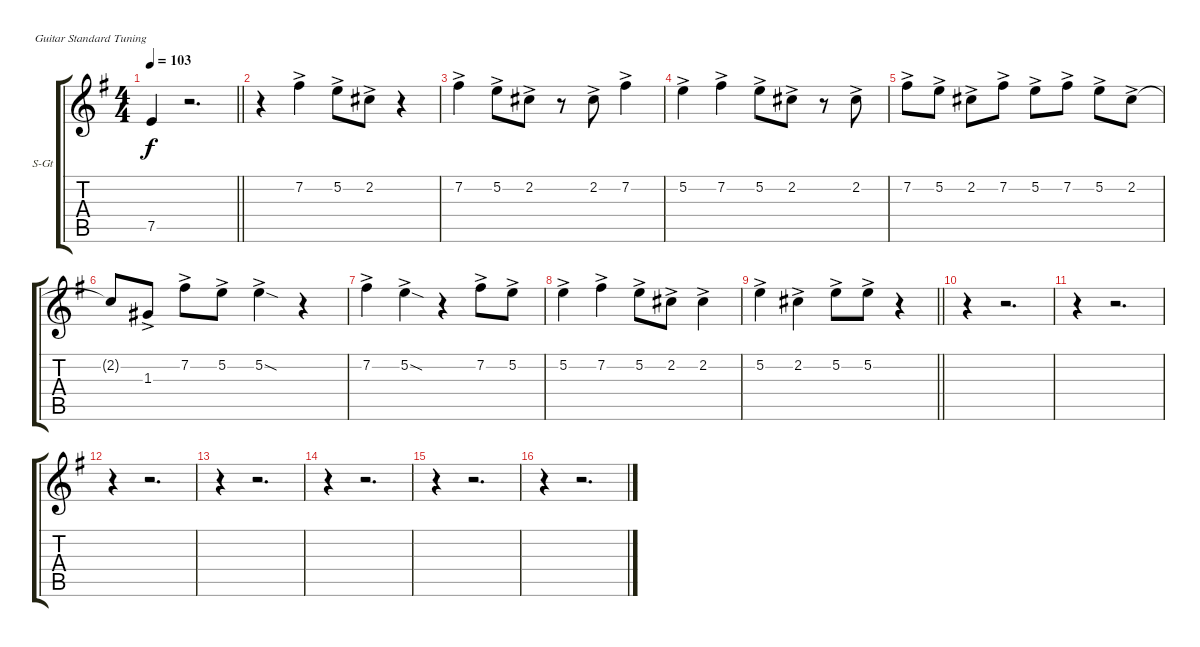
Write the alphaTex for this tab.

\bracketExtendMode groupsimilarinstruments
\firstSystemTrackNameOrientation horizontal
\otherSystemsTrackNameOrientation horizontal
\track ("Vocals" "S-Gt") {mute instrument stringensemble1}
\staff {score tabs}
\tuning (E4 B3 G3 D3 A2 E2)
\displaytranspose 12
\ts (4 4)
\tempo 103
\clef g2
\barLineRight lightlight
\ks eminor
7.5{t}.4{dy f} r.2{d} |
r.4 7.2{ac}.4 5.2{ac}.8 2.2{ac}.8 r.4 |
7.2{ac}.4 5.2{ac}.8 2.2{ac}.8 r.8 2.2{ac}.8 7.2{ac}.4 |
5.2{ac}.4 7.2{ac}.4 5.2{ac}.8 2.2{ac}.8 r.8 2.2{ac}.8 |
7.2{ac}.8 5.2{ac}.8 2.2{ac}.8 7.2{ac}.8 5.2{ac}.8 7.2{ac}.8 5.2{ac}.8 2.2{ac}.8 |
2.2{t}.8 1.3{ac}.8 7.2{ac}.8 5.2{ac}.8 5.2{sod ac}.4 r.4 |
7.2{ac}.4 5.2{sod ac}.4 r.4 7.2{ac}.8 5.2{ac}.8 |
5.2{ac}.4 7.2{ac}.4 5.2{ac}.8 2.2{ac}.8 2.2{ac}.4 |
\barLineRight lightlight
5.2{ac}.4 2.2{ac}.4 5.2{ac}.8 5.2{ac}.8 r.4 |
r.4 r.2{d} |
r.4 r.2{d} |
r.4 r.2{d} |
r.4 r.2{d} |
r.4 r.2{d} |
r.4 r.2{d} |
r.4 r.2{d}
